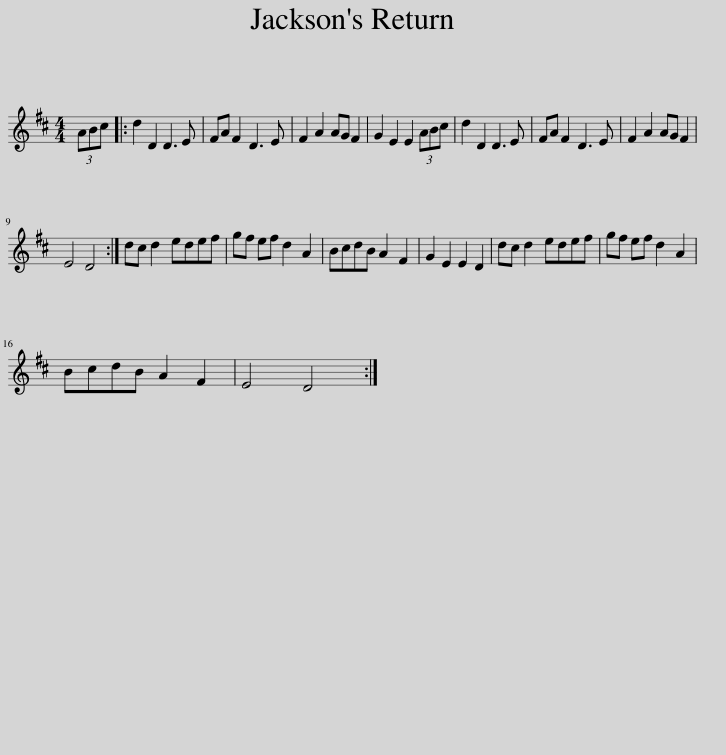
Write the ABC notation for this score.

X:1
L:1/8
M:4/4
I:linebreak $
K:D
V:1 treble
V:1
 (3ABc |: d2 D2 D3 E | FA F2 D3 E | F2 A2 AG F2 | G2 E2 E2 (3ABc | %5
 d2 D2 D3 E | FA F2 D3 E | F2 A2 AG F2 |$ E4 D4 :| dc d2 edef | %10
 gf ef d2 A2 | BcdB A2 F2 | G2 E2 E2 D2 | dc d2 edef | gf ef d2 A2 |$ %15
 BcdB A2 F2 | E4 D4 :| %17
